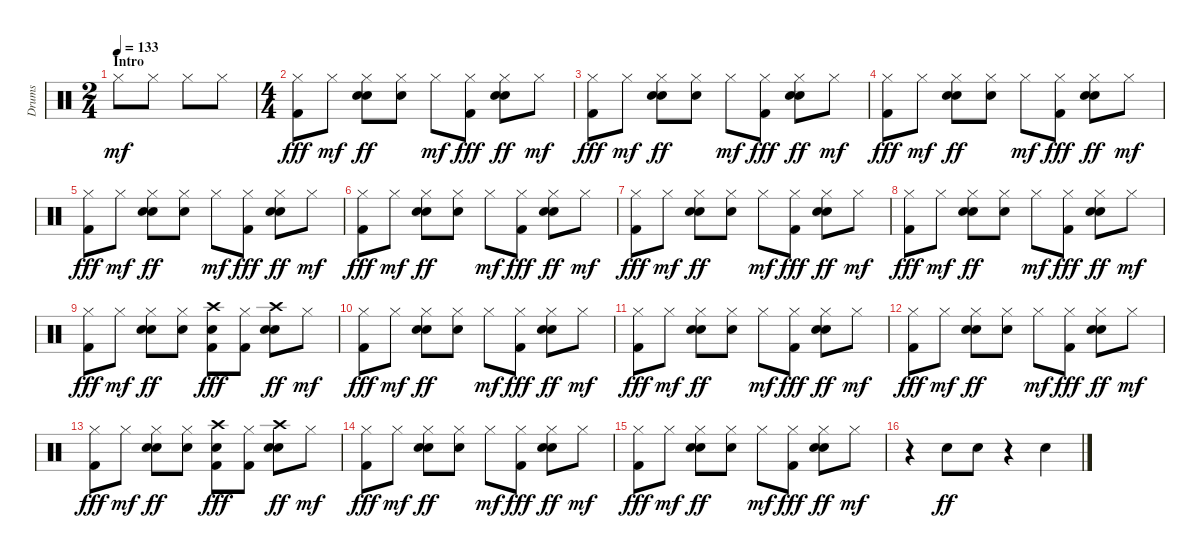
\track ("Drums" "Drums") {instrument percussion}
\staff {score}
\articulation defaults
\ts (2 4)
\section ("" "Intro")
\tempo 133
\clef neutral
\ks c "Hi-Hat (closed)".8{dy mf} "Hi-Hat (closed)".8 "Hi-Hat (closed)".8 "Hi-Hat (closed)".8
|
\ts (4 4)
("Hi-Hat (closed)" "Kick (hit) 2").8{dy fff} "Hi-Hat (closed)".8{dy mf} ("Hi-Hat (closed)" "Snare (hit) 2" "Hand Clap (hit)").8{dy ff} ("Hi-Hat (closed)" "Hand Clap (hit)").8 "Hi-Hat (closed)".8{dy mf} ("Hi-Hat (closed)" "Kick (hit) 2").8{dy fff} ("Hi-Hat (closed)" "Snare (hit) 2" "Hand Clap (hit)").8{dy ff} "Hi-Hat (closed)".8{dy mf} |
("Hi-Hat (closed)" "Kick (hit) 2").8{dy fff} "Hi-Hat (closed)".8{dy mf} ("Hi-Hat (closed)" "Snare (hit) 2" "Hand Clap (hit)").8{dy ff} ("Hi-Hat (closed)" "Hand Clap (hit)").8 "Hi-Hat (closed)".8{dy mf} ("Hi-Hat (closed)" "Kick (hit) 2").8{dy fff} ("Hi-Hat (closed)" "Snare (hit) 2" "Hand Clap (hit)").8{dy ff} "Hi-Hat (closed)".8{dy mf} |
("Hi-Hat (closed)" "Kick (hit) 2").8{dy fff} "Hi-Hat (closed)".8{dy mf} ("Hi-Hat (closed)" "Snare (hit) 2" "Hand Clap (hit)").8{dy ff} ("Hi-Hat (closed)" "Hand Clap (hit)").8 "Hi-Hat (closed)".8{dy mf} ("Hi-Hat (closed)" "Kick (hit) 2").8{dy fff} ("Hi-Hat (closed)" "Snare (hit) 2" "Hand Clap (hit)").8{dy ff} "Hi-Hat (closed)".8{dy mf} |
("Hi-Hat (closed)" "Kick (hit) 2").8{dy fff} "Hi-Hat (closed)".8{dy mf} ("Hi-Hat (closed)" "Snare (hit) 2" "Hand Clap (hit)").8{dy ff} ("Hi-Hat (closed)" "Hand Clap (hit)").8 "Hi-Hat (closed)".8{dy mf} ("Hi-Hat (closed)" "Kick (hit) 2").8{dy fff} ("Hi-Hat (closed)" "Snare (hit) 2" "Hand Clap (hit)").8{dy ff} "Hi-Hat (closed)".8{dy mf} |
("Hi-Hat (closed)" "Kick (hit) 2").8{dy fff} "Hi-Hat (closed)".8{dy mf} ("Hi-Hat (closed)" "Snare (hit) 2" "Hand Clap (hit)").8{dy ff} ("Hi-Hat (closed)" "Hand Clap (hit)").8 "Hi-Hat (closed)".8{dy mf} ("Hi-Hat (closed)" "Kick (hit) 2").8{dy fff} ("Hi-Hat (closed)" "Snare (hit) 2" "Hand Clap (hit)").8{dy ff} "Hi-Hat (closed)".8{dy mf} |
("Hi-Hat (closed)" "Kick (hit) 2").8{dy fff} "Hi-Hat (closed)".8{dy mf} ("Hi-Hat (closed)" "Snare (hit) 2" "Hand Clap (hit)").8{dy ff} ("Hi-Hat (closed)" "Hand Clap (hit)").8 "Hi-Hat (closed)".8{dy mf} ("Hi-Hat (closed)" "Kick (hit) 2").8{dy fff} ("Hi-Hat (closed)" "Snare (hit) 2" "Hand Clap (hit)").8{dy ff} "Hi-Hat (closed)".8{dy mf} |
("Hi-Hat (closed)" "Kick (hit) 2").8{dy fff} "Hi-Hat (closed)".8{dy mf} ("Hi-Hat (closed)" "Snare (hit) 2" "Hand Clap (hit)").8{dy ff} ("Hi-Hat (closed)" "Hand Clap (hit)").8 "Hi-Hat (closed)".8{dy mf} ("Hi-Hat (closed)" "Kick (hit) 2").8{dy fff} ("Hi-Hat (closed)" "Snare (hit) 2" "Hand Clap (hit)").8{dy ff} "Hi-Hat (closed)".8{dy mf} |
("Hi-Hat (closed)" "Kick (hit) 2").8{dy fff} "Hi-Hat (closed)".8{dy mf} ("Hi-Hat (closed)" "Snare (hit) 2" "Hand Clap (hit)").8{dy ff} ("Hi-Hat (closed)" "Hand Clap (hit)").8 ("Crash high (hit)" "Snare (hit) 2" "Kick (hit) 2").8{dy fff} ("Hi-Hat (closed)" "Kick (hit) 2").8 ("Crash high (hit)" "Snare (hit) 2" "Hand Clap (hit)").8{dy ff} "Hi-Hat (closed)".8{dy mf} |
("Hi-Hat (closed)" "Kick (hit) 2").8{dy fff} "Hi-Hat (closed)".8{dy mf} ("Hi-Hat (closed)" "Snare (hit) 2" "Hand Clap (hit)").8{dy ff} ("Hi-Hat (closed)" "Hand Clap (hit)").8 "Hi-Hat (closed)".8{dy mf} ("Hi-Hat (closed)" "Kick (hit) 2").8{dy fff} ("Hi-Hat (closed)" "Snare (hit) 2" "Hand Clap (hit)").8{dy ff} "Hi-Hat (closed)".8{dy mf} |
("Hi-Hat (closed)" "Kick (hit) 2").8{dy fff} "Hi-Hat (closed)".8{dy mf} ("Hi-Hat (closed)" "Snare (hit) 2" "Hand Clap (hit)").8{dy ff} ("Hi-Hat (closed)" "Hand Clap (hit)").8 "Hi-Hat (closed)".8{dy mf} ("Hi-Hat (closed)" "Kick (hit) 2").8{dy fff} ("Hi-Hat (closed)" "Snare (hit) 2" "Hand Clap (hit)").8{dy ff} "Hi-Hat (closed)".8{dy mf} |
("Hi-Hat (closed)" "Kick (hit) 2").8{dy fff} "Hi-Hat (closed)".8{dy mf} ("Hi-Hat (closed)" "Snare (hit) 2" "Hand Clap (hit)").8{dy ff} ("Hi-Hat (closed)" "Hand Clap (hit)").8 "Hi-Hat (closed)".8{dy mf} ("Hi-Hat (closed)" "Kick (hit) 2").8{dy fff} ("Hi-Hat (closed)" "Snare (hit) 2" "Hand Clap (hit)").8{dy ff} "Hi-Hat (closed)".8{dy mf} |
("Hi-Hat (closed)" "Kick (hit) 2").8{dy fff} "Hi-Hat (closed)".8{dy mf} ("Hi-Hat (closed)" "Snare (hit) 2" "Hand Clap (hit)").8{dy ff} ("Hi-Hat (closed)" "Hand Clap (hit)").8 ("Crash high (hit)" "Snare (hit) 2" "Kick (hit) 2").8{dy fff} ("Hi-Hat (closed)" "Kick (hit) 2").8 ("Crash high (hit)" "Snare (hit) 2" "Hand Clap (hit)").8{dy ff} "Hi-Hat (closed)".8{dy mf} |
("Hi-Hat (closed)" "Kick (hit) 2").8{dy fff} "Hi-Hat (closed)".8{dy mf} ("Hi-Hat (closed)" "Snare (hit) 2" "Hand Clap (hit)").8{dy ff} ("Hi-Hat (closed)" "Hand Clap (hit)").8 "Hi-Hat (closed)".8{dy mf} ("Hi-Hat (closed)" "Kick (hit) 2").8{dy fff} ("Hi-Hat (closed)" "Snare (hit) 2" "Hand Clap (hit)").8{dy ff} "Hi-Hat (closed)".8{dy mf} |
("Hi-Hat (closed)" "Kick (hit) 2").8{dy fff} "Hi-Hat (closed)".8{dy mf} ("Hi-Hat (closed)" "Snare (hit) 2" "Hand Clap (hit)").8{dy ff} ("Hi-Hat (closed)" "Hand Clap (hit)").8 "Hi-Hat (closed)".8{dy mf} ("Hi-Hat (closed)" "Kick (hit) 2").8{dy fff} ("Hi-Hat (closed)" "Snare (hit) 2" "Hand Clap (hit)").8{dy ff} "Hi-Hat (closed)".8{dy mf} |
r.4 "Hand Clap (hit)".8{dy ff} "Hand Clap (hit)".8 r.4 "Hand Clap (hit)".4
